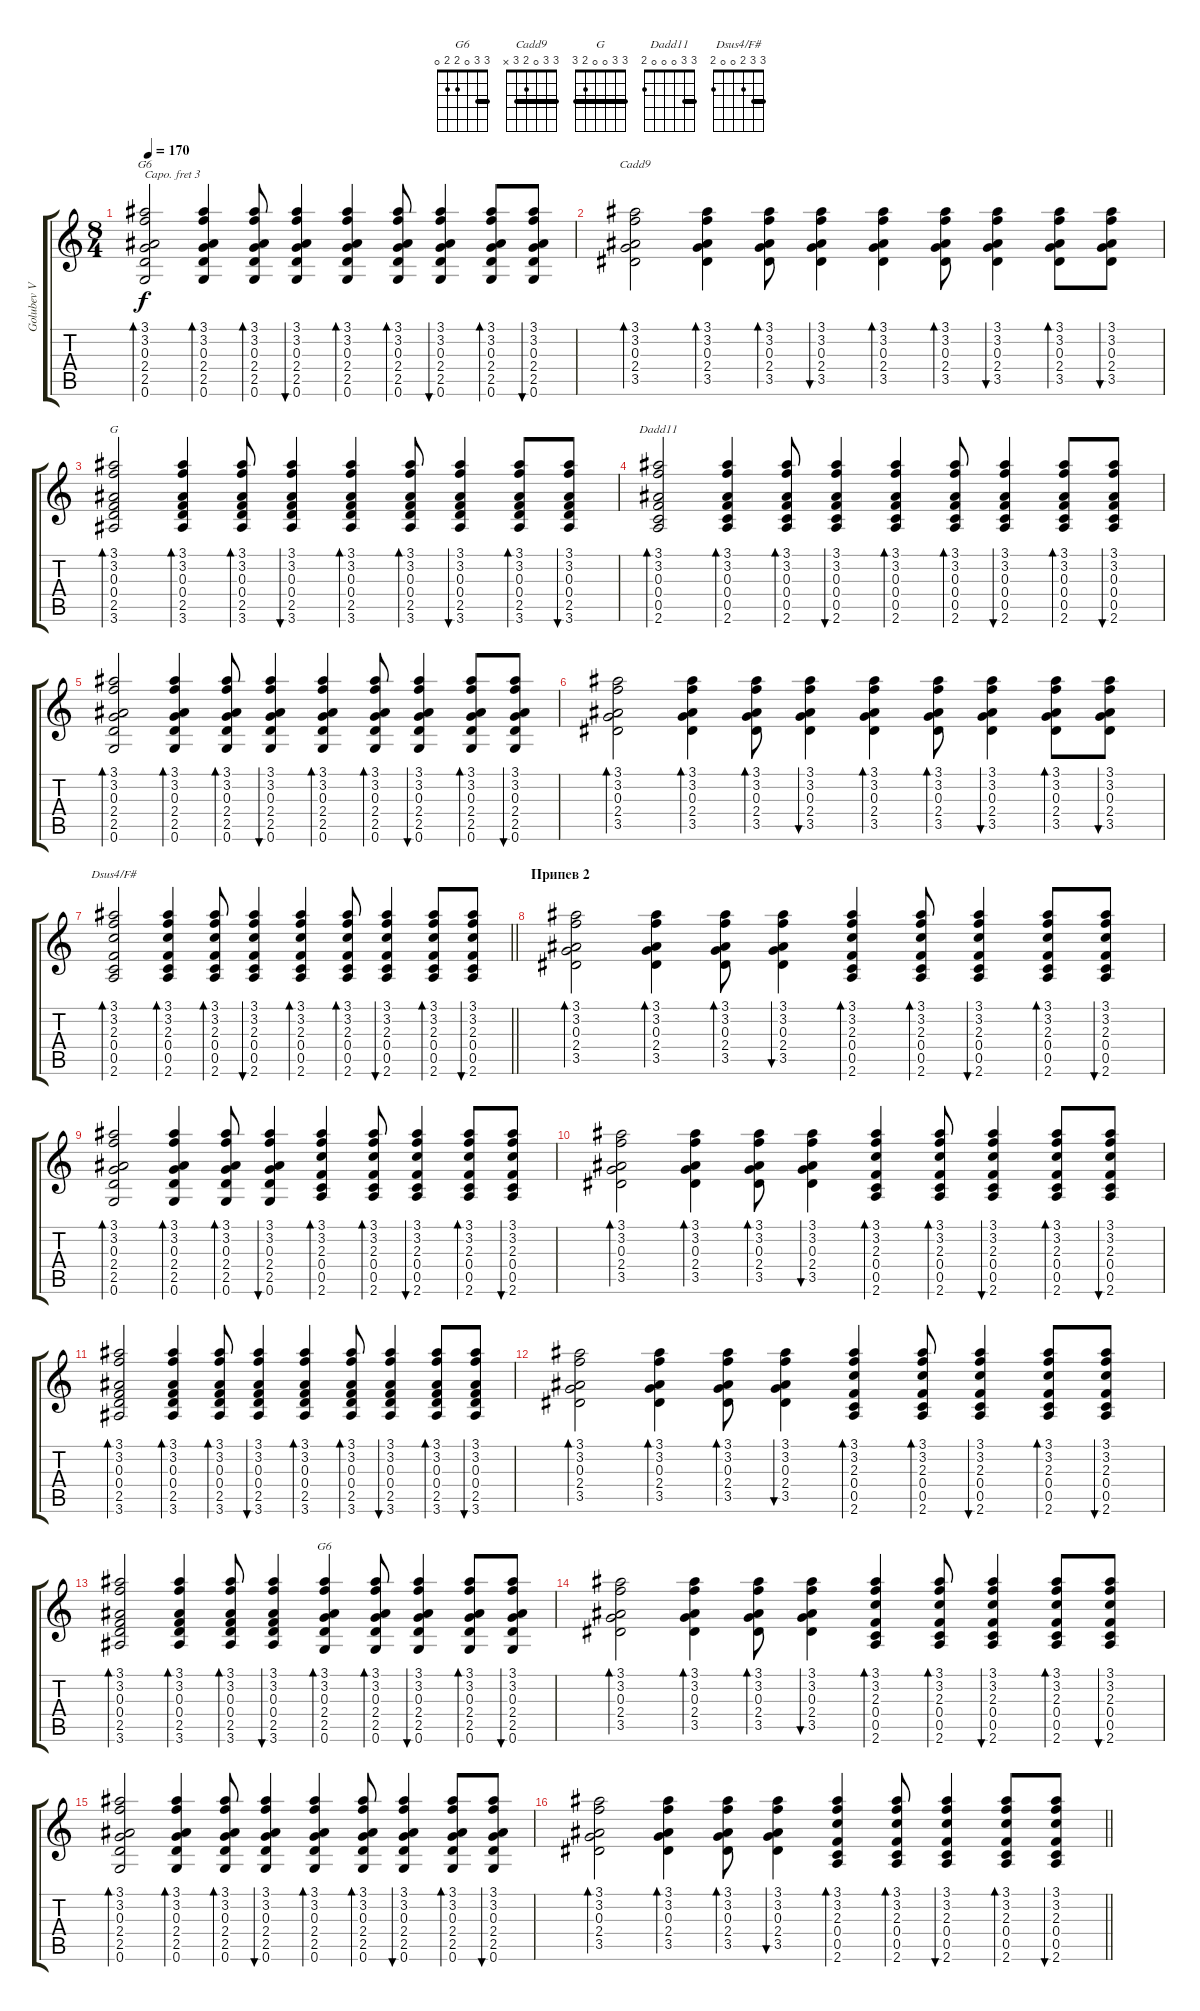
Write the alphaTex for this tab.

\track (" Golubev Vlad" " Golubev V") {instrument electricguitarjazz}
\staff {score tabs}
\capo 3
\tuning (E4 B3 G3 D3 A2 E2) {hide}
\chord ("G6" 3 3 0 0 2 0) {barre 3}
\chord ("Cadd9" 3 3 0 2 3 x) {barre 3}
\chord ("G" 3 3 0 0 2 3) {barre 3}
\chord ("Dadd11" 3 3 0 0 0 2) {barre 3}
\chord ("Dsus4/F#" 3 3 2 0 0 2) {barre 3}
\chord ("G6" 3 3 0 2 2 0) {barre 3}
\ts (8 4)
\tempo 170
\clef g2
\ks c
(3.1 3.2 0.3 2.4 2.5 0.6).2{bd 60 ch "G6" dy f} (3.1 3.2 0.3 2.4 2.5 0.6).4{bd 60} (3.1 3.2 0.3 2.4 2.5 0.6).8{bd 60} (3.1 3.2 0.3 2.4 2.5 0.6).4{bu 60} (3.1 3.2 0.3 2.4 2.5 0.6).4{bd 60} (3.1 3.2 0.3 2.4 2.5 0.6).8{bd 60} (3.1 3.2 0.3 2.4 2.5 0.6).4{bu 60} (3.1 3.2 0.3 2.4 2.5 0.6).8{bd 60} (3.1 3.2 0.3 2.4 2.5 0.6).8{bu 60} |
(3.1 3.2 0.3 2.4 3.5).2{bd 60 ch "Cadd9"} (3.1 3.2 0.3 2.4 3.5).4{bd 60} (3.1 3.2 0.3 2.4 3.5).8{bd 60} (3.1 3.2 0.3 2.4 3.5).4{bu 60} (3.1 3.2 0.3 2.4 3.5).4{bd 60} (3.1 3.2 0.3 2.4 3.5).8{bd 60} (3.1 3.2 0.3 2.4 3.5).4{bu 60} (3.1 3.2 0.3 2.4 3.5).8{bd 60} (3.1 3.2 0.3 2.4 3.5).8{bu 60} |
(3.1 3.2 0.3 0.4 2.5 3.6).2{bd 60 ch "G"} (3.1 3.2 0.3 0.4 2.5 3.6).4{bd 60} (3.1 3.2 0.3 0.4 2.5 3.6).8{bd 60} (3.1 3.2 0.3 0.4 2.5 3.6).4{bu 60} (3.1 3.2 0.3 0.4 2.5 3.6).4{bd 60} (3.1 3.2 0.3 0.4 2.5 3.6).8{bd 60} (3.1 3.2 0.3 0.4 2.5 3.6).4{bu 60} (3.1 3.2 0.3 0.4 2.5 3.6).8{bd 60} (3.1 3.2 0.3 0.4 2.5 3.6).8{bu 60} |
(3.1 3.2 0.3 0.4 0.5 2.6).2{bd 60 ch "Dadd11"} (3.1 3.2 0.3 0.4 0.5 2.6).4{bd 60} (3.1 3.2 0.3 0.4 0.5 2.6).8{bd 60} (3.1 3.2 0.3 0.4 0.5 2.6).4{bu 60} (3.1 3.2 0.3 0.4 0.5 2.6).4{bd 60} (3.1 3.2 0.3 0.4 0.5 2.6).8{bd 60} (3.1 3.2 0.3 0.4 0.5 2.6).4{bu 60} (3.1 3.2 0.3 0.4 0.5 2.6).8{bd 60} (3.1 3.2 0.3 0.4 0.5 2.6).8{bu 60} |
(3.1 3.2 0.3 2.4 2.5 0.6).2{bd 60} (3.1 3.2 0.3 2.4 2.5 0.6).4{bd 60} (3.1 3.2 0.3 2.4 2.5 0.6).8{bd 60} (3.1 3.2 0.3 2.4 2.5 0.6).4{bu 60} (3.1 3.2 0.3 2.4 2.5 0.6).4{bd 60} (3.1 3.2 0.3 2.4 2.5 0.6).8{bd 60} (3.1 3.2 0.3 2.4 2.5 0.6).4{bu 60} (3.1 3.2 0.3 2.4 2.5 0.6).8{bd 60} (3.1 3.2 0.3 2.4 2.5 0.6).8{bu 60} |
(3.1 3.2 0.3 2.4 3.5).2{bd 60} (3.1 3.2 0.3 2.4 3.5).4{bd 60} (3.1 3.2 0.3 2.4 3.5).8{bd 60} (3.1 3.2 0.3 2.4 3.5).4{bu 60} (3.1 3.2 0.3 2.4 3.5).4{bd 60} (3.1 3.2 0.3 2.4 3.5).8{bd 60} (3.1 3.2 0.3 2.4 3.5).4{bu 60} (3.1 3.2 0.3 2.4 3.5).8{bd 60} (3.1 3.2 0.3 2.4 3.5).8{bu 60} |
\barLineRight lightlight
(3.1 3.2 2.3 0.4 0.5 2.6).2{bd 60 ch "Dsus4/F#"} (3.1 3.2 2.3 0.4 0.5 2.6).4{bd 60} (3.1 3.2 2.3 0.4 0.5 2.6).8{bd 60} (3.1 3.2 2.3 0.4 0.5 2.6).4{bu 60} (3.1 3.2 2.3 0.4 0.5 2.6).4{bd 60} (3.1 3.2 2.3 0.4 0.5 2.6).8{bd 60} (3.1 3.2 2.3 0.4 0.5 2.6).4{bu 60} (3.1 3.2 2.3 0.4 0.5 2.6).8{bd 60} (3.1 3.2 2.3 0.4 0.5 2.6).8{bu 60} |
\section ("" "Припев 2")
(3.1 3.2 0.3 2.4 3.5).2{bd 60} (3.1 3.2 0.3 2.4 3.5).4{bd 60} (3.1 3.2 0.3 2.4 3.5).8{bd 60} (3.1 3.2 0.3 2.4 3.5).4{bu 60} (3.1 3.2 2.3 0.4 0.5 2.6).4{bd 60} (3.1 3.2 2.3 0.4 0.5 2.6).8{bd 60} (3.1 3.2 2.3 0.4 0.5 2.6).4{bu 60} (3.1 3.2 2.3 0.4 0.5 2.6).8{bd 60} (3.1 3.2 2.3 0.4 0.5 2.6).8{bu 60} |
(3.1 3.2 0.3 2.4 2.5 0.6).2{bd 60} (3.1 3.2 0.3 2.4 2.5 0.6).4{bd 60} (3.1 3.2 0.3 2.4 2.5 0.6).8{bd 60} (3.1 3.2 0.3 2.4 2.5 0.6).4{bu 60} (3.1 3.2 2.3 0.4 0.5 2.6).4{bd 60} (3.1 3.2 2.3 0.4 0.5 2.6).8{bd 60} (3.1 3.2 2.3 0.4 0.5 2.6).4{bu 60} (3.1 3.2 2.3 0.4 0.5 2.6).8{bd 60} (3.1 3.2 2.3 0.4 0.5 2.6).8{bu 60} |
(3.1 3.2 0.3 2.4 3.5).2{bd 60} (3.1 3.2 0.3 2.4 3.5).4{bd 60} (3.1 3.2 0.3 2.4 3.5).8{bd 60} (3.1 3.2 0.3 2.4 3.5).4{bu 60} (3.1 3.2 2.3 0.4 0.5 2.6).4{bd 60} (3.1 3.2 2.3 0.4 0.5 2.6).8{bd 60} (3.1 3.2 2.3 0.4 0.5 2.6).4{bu 60} (3.1 3.2 2.3 0.4 0.5 2.6).8{bd 60} (3.1 3.2 2.3 0.4 0.5 2.6).8{bu 60} |
(3.1 3.2 0.3 0.4 2.5 3.6).2{bd 60} (3.1 3.2 0.3 0.4 2.5 3.6).4{bd 60} (3.1 3.2 0.3 0.4 2.5 3.6).8{bd 60} (3.1 3.2 0.3 0.4 2.5 3.6).4{bu 60} (3.1 3.2 0.3 0.4 2.5 3.6).4{bd 60} (3.1 3.2 0.3 0.4 2.5 3.6).8{bd 60} (3.1 3.2 0.3 0.4 2.5 3.6).4{bu 60} (3.1 3.2 0.3 0.4 2.5 3.6).8{bd 60} (3.1 3.2 0.3 0.4 2.5 3.6).8{bu 60} |
(3.1 3.2 0.3 2.4 3.5).2{bd 60} (3.1 3.2 0.3 2.4 3.5).4{bd 60} (3.1 3.2 0.3 2.4 3.5).8{bd 60} (3.1 3.2 0.3 2.4 3.5).4{bu 60} (3.1 3.2 2.3 0.4 0.5 2.6).4{bd 60} (3.1 3.2 2.3 0.4 0.5 2.6).8{bd 60} (3.1 3.2 2.3 0.4 0.5 2.6).4{bu 60} (3.1 3.2 2.3 0.4 0.5 2.6).8{bd 60} (3.1 3.2 2.3 0.4 0.5 2.6).8{bu 60} |
(3.1 3.2 0.3 0.4 2.5 3.6).2{bd 60} (3.1 3.2 0.3 0.4 2.5 3.6).4{bd 60} (3.1 3.2 0.3 0.4 2.5 3.6).8{bd 60} (3.1 3.2 0.3 0.4 2.5 3.6).4{bu 60} (3.1 3.2 0.3 2.4 2.5 0.6).4{bd 60 ch "G6"} (3.1 3.2 0.3 2.4 2.5 0.6).8{bd 60} (3.1 3.2 0.3 2.4 2.5 0.6).4{bu 60} (3.1 3.2 0.3 2.4 2.5 0.6).8{bd 60} (3.1 3.2 0.3 2.4 2.5 0.6).8{bu 60} |
(3.1 3.2 0.3 2.4 3.5).2{bd 60} (3.1 3.2 0.3 2.4 3.5).4{bd 60} (3.1 3.2 0.3 2.4 3.5).8{bd 60} (3.1 3.2 0.3 2.4 3.5).4{bu 60} (3.1 3.2 2.3 0.4 0.5 2.6).4{bd 60} (3.1 3.2 2.3 0.4 0.5 2.6).8{bd 60} (3.1 3.2 2.3 0.4 0.5 2.6).4{bu 60} (3.1 3.2 2.3 0.4 0.5 2.6).8{bd 60} (3.1 3.2 2.3 0.4 0.5 2.6).8{bu 60} |
(3.1 3.2 0.3 2.4 2.5 0.6).2{bd 60} (3.1 3.2 0.3 2.4 2.5 0.6).4{bd 60} (3.1 3.2 0.3 2.4 2.5 0.6).8{bd 60} (3.1 3.2 0.3 2.4 2.5 0.6).4{bu 60} (3.1 3.2 0.3 2.4 2.5 0.6).4{bd 60} (3.1 3.2 0.3 2.4 2.5 0.6).8{bd 60} (3.1 3.2 0.3 2.4 2.5 0.6).4{bu 60} (3.1 3.2 0.3 2.4 2.5 0.6).8{bd 60} (3.1 3.2 0.3 2.4 2.5 0.6).8{bu 60} |
\barLineRight lightlight
(3.1 3.2 0.3 2.4 3.5).2{bd 60} (3.1 3.2 0.3 2.4 3.5).4{bd 60} (3.1 3.2 0.3 2.4 3.5).8{bd 60} (3.1 3.2 0.3 2.4 3.5).4{bu 60} (3.1 3.2 2.3 0.4 0.5 2.6).4{bd 60} (3.1 3.2 2.3 0.4 0.5 2.6).8{bd 60} (3.1 3.2 2.3 0.4 0.5 2.6).4{bu 60} (3.1 3.2 2.3 0.4 0.5 2.6).8{bd 60} (3.1 3.2 2.3 0.4 0.5 2.6).8{bu 60}
